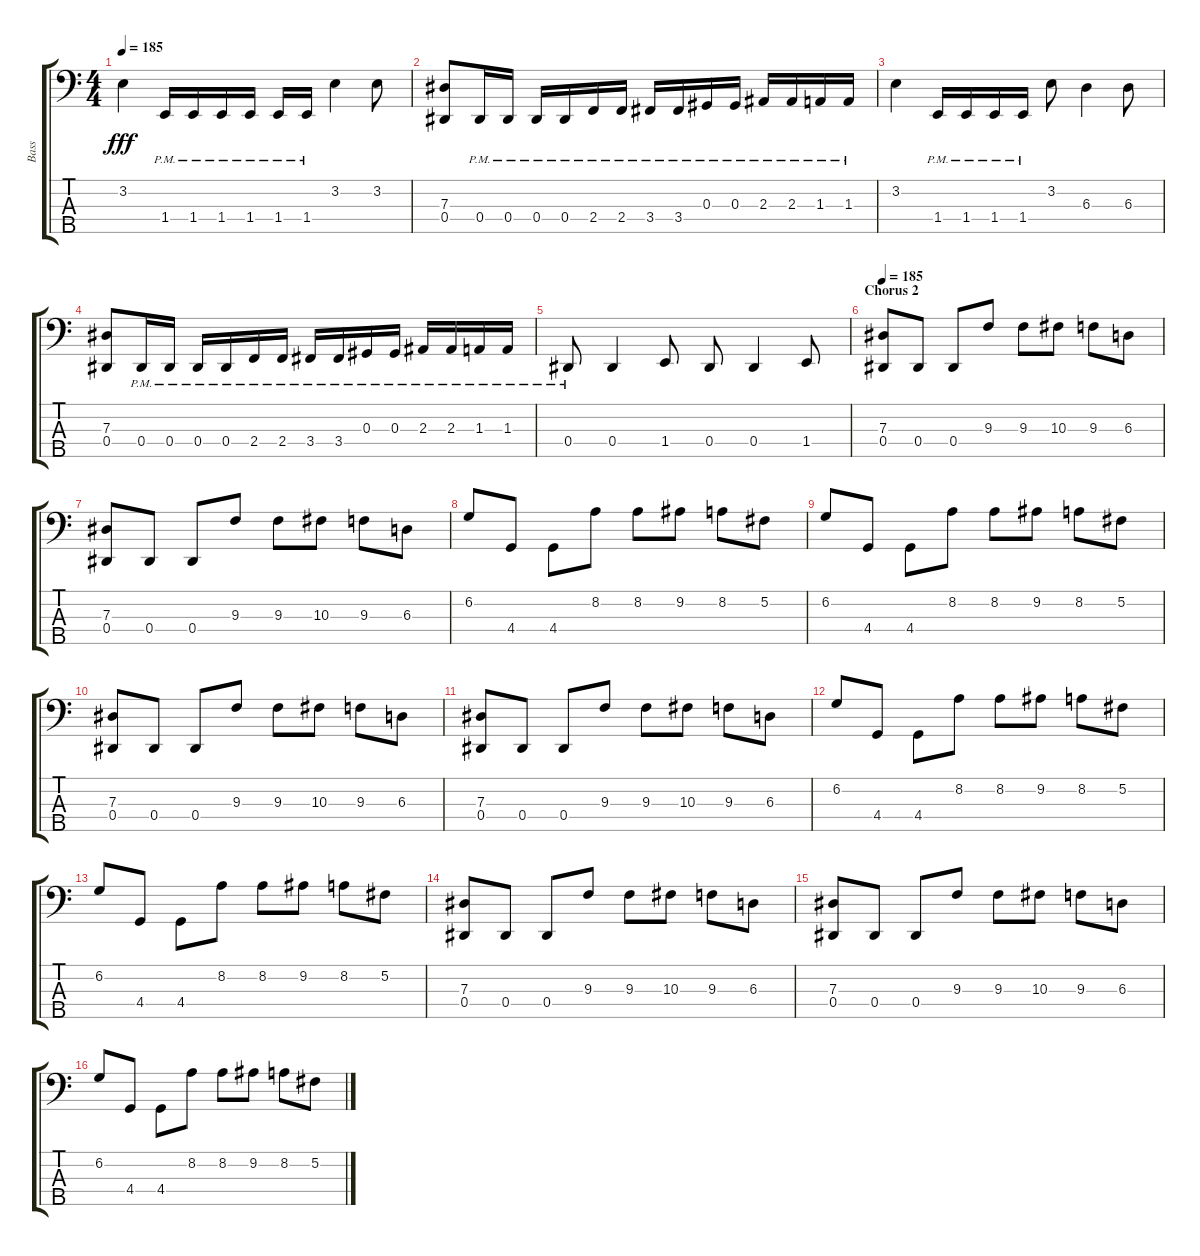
\track ("Bass" "Bass") {instrument electricbassfinger}
\staff {score tabs}
\tuning (Gb2 Db2 Ab1 Eb1 Bb0) {hide}
\ts (4 4)
\tempo 185
\clef f4
\ks c
3.2.4{dy fff} 1.4{pm}.16 1.4{pm}.16 1.4{pm}.16 1.4{pm}.16 1.4{pm}.16 1.4{pm}.16 3.2.4 3.2.8 |
(7.3 0.4).8 0.4{pm}.16 0.4{pm}.16 0.4{pm}.16 0.4{pm}.16 2.4{pm}.16 2.4{pm}.16 3.4{pm}.16 3.4{pm}.16 0.3{pm}.16 0.3{pm}.16 2.3{pm}.16 2.3{pm}.16 1.3{pm}.16 1.3{pm}.16 |
3.2.4 1.4{pm}.16 1.4{pm}.16 1.4{pm}.16 1.4{pm}.16 3.2.8 6.3.4 6.3.8 |
(7.3 0.4).8 0.4{pm}.16 0.4{pm}.16 0.4{pm}.16 0.4{pm}.16 2.4{pm}.16 2.4{pm}.16 3.4{pm}.16 3.4{pm}.16 0.3{pm}.16 0.3{pm}.16 2.3{pm}.16 2.3{pm}.16 1.3{pm}.16 1.3{pm}.16 |
0.4{pm}.8 0.4.4 1.4.8 0.4.8 0.4.4 1.4.8 |
\section ("" "Chorus 2")
\tempo 185
(7.3 0.4).8 0.4.8 0.4.8 9.3.8 9.3.8 10.3.8 9.3.8 6.3.8 |
(7.3 0.4).8 0.4.8 0.4.8 9.3.8 9.3.8 10.3.8 9.3.8 6.3.8 |
6.2.8 4.4.8 4.4.8 8.2.8 8.2.8 9.2.8 8.2.8 5.2.8 |
6.2.8 4.4.8 4.4.8 8.2.8 8.2.8 9.2.8 8.2.8 5.2.8 |
(7.3 0.4).8 0.4.8 0.4.8 9.3.8 9.3.8 10.3.8 9.3.8 6.3.8 |
(7.3 0.4).8 0.4.8 0.4.8 9.3.8 9.3.8 10.3.8 9.3.8 6.3.8 |
6.2.8 4.4.8 4.4.8 8.2.8 8.2.8 9.2.8 8.2.8 5.2.8 |
6.2.8 4.4.8 4.4.8 8.2.8 8.2.8 9.2.8 8.2.8 5.2.8 |
(7.3 0.4).8 0.4.8 0.4.8 9.3.8 9.3.8 10.3.8 9.3.8 6.3.8 |
(7.3 0.4).8 0.4.8 0.4.8 9.3.8 9.3.8 10.3.8 9.3.8 6.3.8 |
6.2.8 4.4.8 4.4.8 8.2.8 8.2.8 9.2.8 8.2.8 5.2.8
